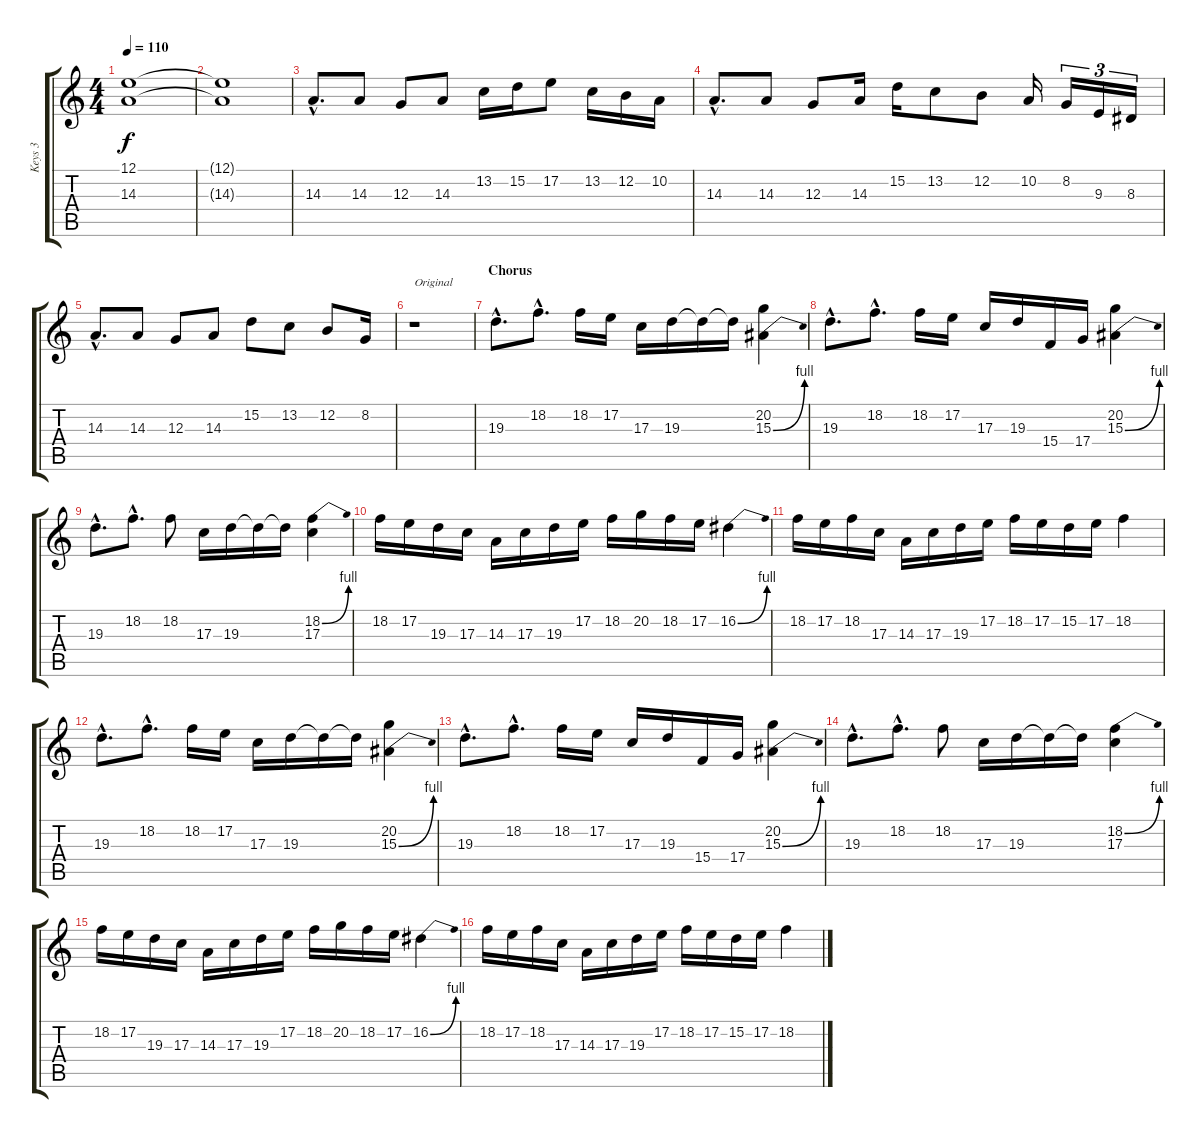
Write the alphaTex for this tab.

\track ("Keys 3" "Keys 3") {instrument brasssection}
\staff {score tabs}
\tuning (E4 B3 G3 D3 A2 E2) {hide}
\ts (4 4)
\tempo 110
\clef g2
\ks c
(12.1 14.3).1{dy f} |
(12.1{t} 14.3{t}).1 |
14.3{hac}.8{d} 14.3.8 12.3.8 14.3.8 13.2.16 15.2.16 17.2.8 13.2.16 12.2.16 10.2.16 |
14.3{hac}.8{d} 14.3.8 12.3.8 14.3.16 15.2.16 13.2.8 12.2.8 10.2.16 8.2.16{tu (3 2)} 9.3.16{tu (3 2)} 8.3.16{tu (3 2)} |
14.3{hac}.8{d} 14.3.8 12.3.8 14.3.8 15.2.8 13.2.8 12.2.8 8.2.16 |
r.1{txt "Original" volume 16 instrument brasssection} |
\section ("" "Chorus ")
19.3{hac}.8{d} 18.2{hac}.8{d} 18.2.16 17.2.16 17.3.16 19.3.16 19.3{t}.16 19.3{t}.16 (20.2 15.3{be (bend 0 0 60 4)}).4 |
19.3{hac}.8{d} 18.2{hac}.8{d} 18.2.16 17.2.16 17.3.16 19.3.16 15.4.16 17.4.16 (20.2 15.3{be (bend 0 0 60 4)}).4 |
19.3{hac}.8{d} 18.2{hac}.8{d} 18.2.8 17.3.16 19.3.16 19.3{t}.16 19.3{t}.16 (18.2{be (bend 0 0 60 4)} 17.3).4 |
18.2.16 17.2.16 19.3.16 17.3.16 14.3.16 17.3.16 19.3.16 17.2.16 18.2.16 20.2.16 18.2.16 17.2.16 16.2{be (bend 0 0 60 4)}.4 |
18.2.16 17.2.16 18.2.16 17.3.16 14.3.16 17.3.16 19.3.16 17.2.16 18.2.16 17.2.16 15.2.16 17.2.16 18.2.4 |
19.3{hac}.8{d} 18.2{hac}.8{d} 18.2.16 17.2.16 17.3.16 19.3.16 19.3{t}.16 19.3{t}.16 (20.2 15.3{be (bend 0 0 60 4)}).4 |
19.3{hac}.8{d} 18.2{hac}.8{d} 18.2.16 17.2.16 17.3.16 19.3.16 15.4.16 17.4.16 (20.2 15.3{be (bend 0 0 60 4)}).4 |
19.3{hac}.8{d} 18.2{hac}.8{d} 18.2.8 17.3.16 19.3.16 19.3{t}.16 19.3{t}.16 (18.2{be (bend 0 0 60 4)} 17.3).4 |
18.2.16 17.2.16 19.3.16 17.3.16 14.3.16 17.3.16 19.3.16 17.2.16 18.2.16 20.2.16 18.2.16 17.2.16 16.2{be (bend 0 0 60 4)}.4 |
18.2.16 17.2.16 18.2.16 17.3.16 14.3.16 17.3.16 19.3.16 17.2.16 18.2.16 17.2.16 15.2.16 17.2.16 18.2.4
